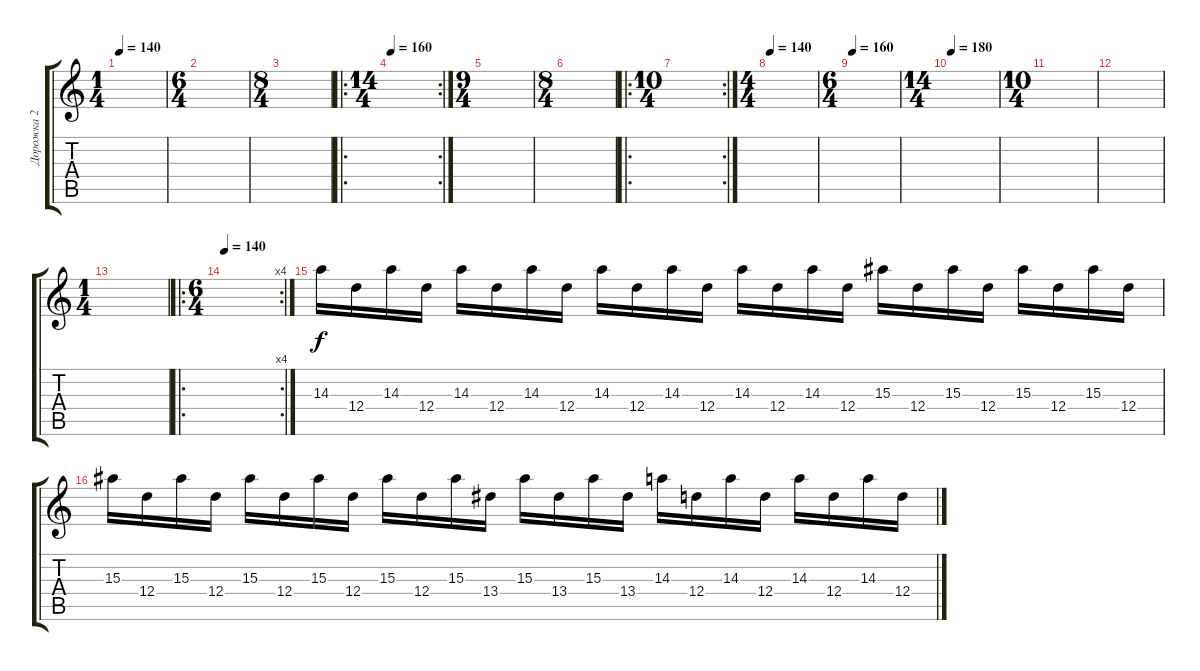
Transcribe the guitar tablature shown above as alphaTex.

\track ("Дорожка 2" "Дорожка 2") {instrument electricguitarjazz}
\staff {score tabs}
\tuning (E4 B3 G3 D3 A2 D2) {hide}
\ts (1 4)
\tempo 140
\clef g2
\ks c
|
\ts (6 4)
|
\ts (8 4)
|
\ro
\rc 2
\ts (14 4)
\tempo 160
|
\ts (9 4)
|
\ts (8 4)
|
\ro
\rc 2
\ts (10 4)
|
\ts (4 4)
\tempo 140
|
\ts (6 4)
\tempo 160
|
\ts (14 4)
\tempo 180
|
\ts (10 4)
|
|
\ts (1 4)
|
\ro
\rc 4
\ts (6 4)
\tempo 140
|
14.3.16{volume 12 instrument distortionguitar} 12.4.16 14.3.16 12.4.16 14.3.16 12.4.16 14.3.16 12.4.16 14.3.16 12.4.16 14.3.16 12.4.16 14.3.16 12.4.16 14.3.16 12.4.16 15.3.16 12.4.16 15.3.16 12.4.16 15.3.16 12.4.16 15.3.16 12.4.16 |
15.3.16 12.4.16 15.3.16 12.4.16 15.3.16 12.4.16 15.3.16 12.4.16 15.3.16 12.4.16 15.3.16 13.4.16 15.3.16 13.4.16 15.3.16 13.4.16 14.3.16 12.4.16 14.3.16 12.4.16 14.3.16 12.4.16 14.3.16 12.4.16
